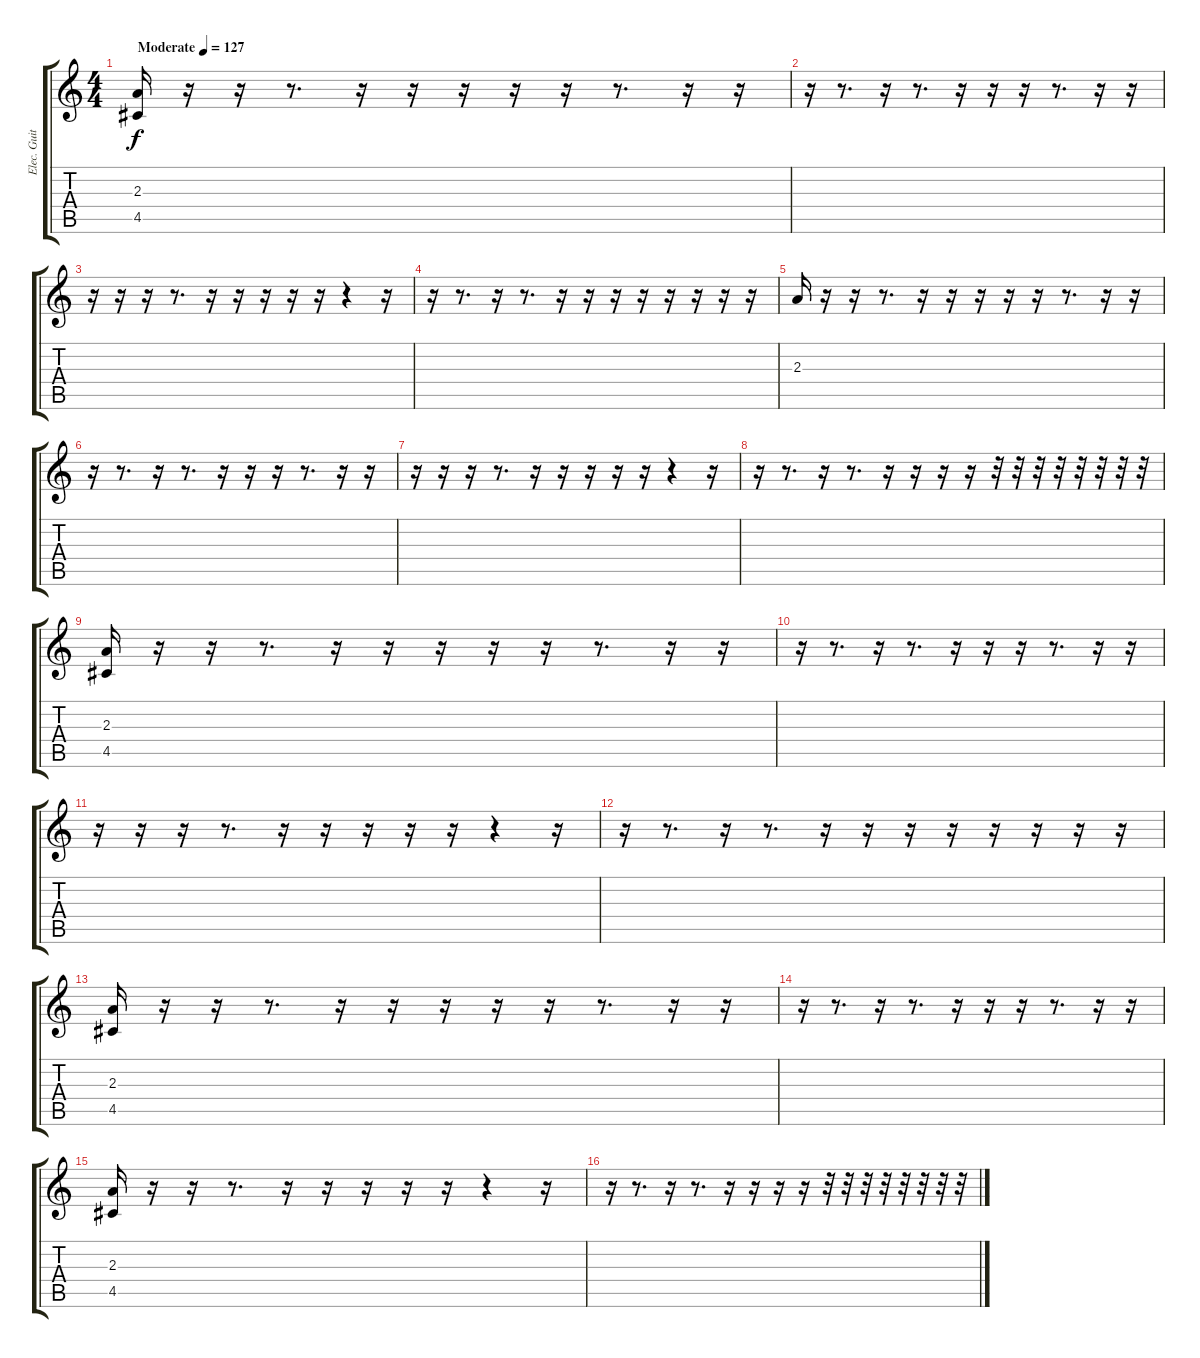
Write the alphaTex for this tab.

\track ("Elec. Guitar 2/3" "Elec. Guit") {instrument electricguitarmuted}
\staff {score tabs}
\tuning (E4 B3 G3 D3 A2 E2) {hide}
\ts (4 4)
\tempo (127 "Moderate")
\clef g2
\ks c
(2.3 4.5).16{dy f instrument electricguitarmuted} r.16 r.16 r.8{d} r.16 r.16 r.16 r.16 r.16 r.8{d} r.16 r.16 |
r.16 r.8{d} r.16 r.8{d} r.16 r.16 r.16 r.8{d} r.16 r.16 |
r.16 r.16 r.16 r.8{d} r.16 r.16 r.16 r.16 r.16 r.4 r.16 |
r.16 r.8{d} r.16 r.8{d} r.16 r.16 r.16 r.16 r.16 r.16 r.16 r.16 |
2.3.16 r.16 r.16 r.8{d} r.16 r.16 r.16 r.16 r.16 r.8{d} r.16 r.16 |
r.16 r.8{d} r.16 r.8{d} r.16 r.16 r.16 r.8{d} r.16 r.16 |
r.16 r.16 r.16 r.8{d} r.16 r.16 r.16 r.16 r.16 r.4 r.16 |
r.16 r.8{d} r.16 r.8{d} r.16 r.16 r.16 r.16 r.32 r.32 r.32 r.32 r.32 r.32 r.32 r.32 |
(2.3 4.5).16 r.16 r.16 r.8{d} r.16 r.16 r.16 r.16 r.16 r.8{d} r.16 r.16 |
r.16 r.8{d} r.16 r.8{d} r.16 r.16 r.16 r.8{d} r.16 r.16 |
r.16 r.16 r.16 r.8{d} r.16 r.16 r.16 r.16 r.16 r.4 r.16 |
r.16 r.8{d} r.16 r.8{d} r.16 r.16 r.16 r.16 r.16 r.16 r.16 r.16 |
(2.3 4.5).16 r.16 r.16 r.8{d} r.16 r.16 r.16 r.16 r.16 r.8{d} r.16 r.16 |
r.16 r.8{d} r.16 r.8{d} r.16 r.16 r.16 r.8{d} r.16 r.16 |
(2.3 4.5).16 r.16 r.16 r.8{d} r.16 r.16 r.16 r.16 r.16 r.4 r.16 |
r.16 r.8{d} r.16 r.8{d} r.16 r.16 r.16 r.16 r.32 r.32 r.32 r.32 r.32 r.32 r.32 r.32
